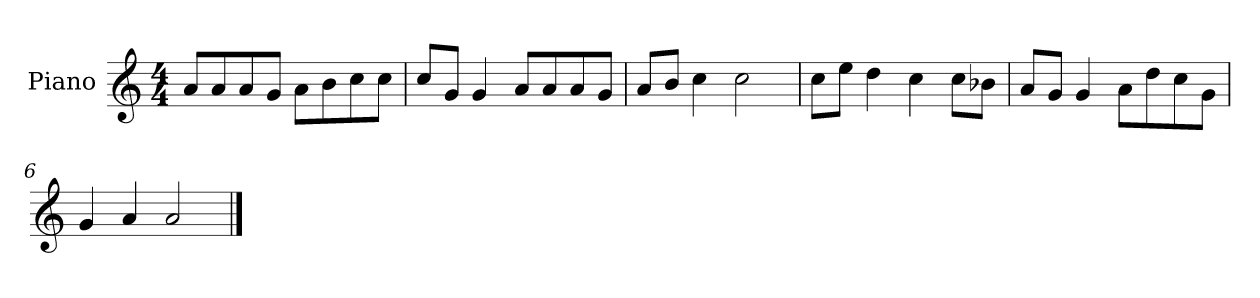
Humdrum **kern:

**kern
*part1
*staff1
*I"Piano
*I'P-no
*clefG2
*k[]
*M4/4
*MM90
=1
8a/L
8a/
8a/
8g/J
8a\L
8b\
8cc\
8cc\J
=2
8cc/L
8g/J
4g/
8a/L
8a/
8a/
8g/J
=3
8a/L
8b/J
4cc\
2cc\
=4
8cc\L
8ee\J
4dd\
4cc\
8cc\L
8b-X\J
=5
8a/L
8g/J
4g/
8a\L
8dd\
8cc\
8g\J
=6
4g/
4a/
2a/
==
*-
